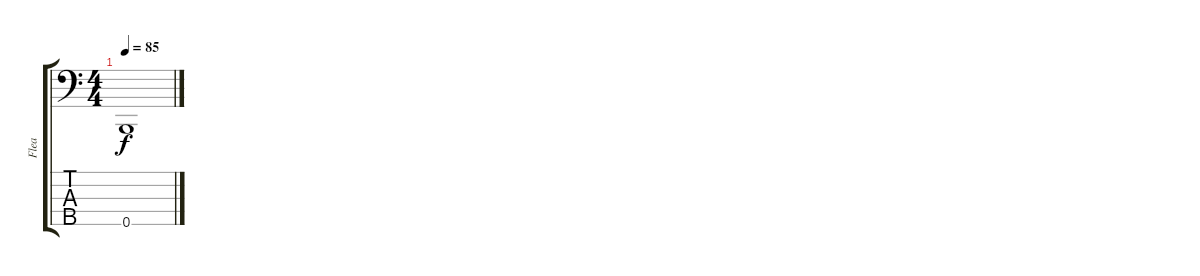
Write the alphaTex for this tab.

\track ("Flea" "Flea") {instrument slapbass1}
\staff {score tabs}
\tuning (G2 D2 A1 E1 B0) {hide}
\ts (4 4)
\tempo 85
\clef f4
\ks c
0.5{t}.1{dy f}
